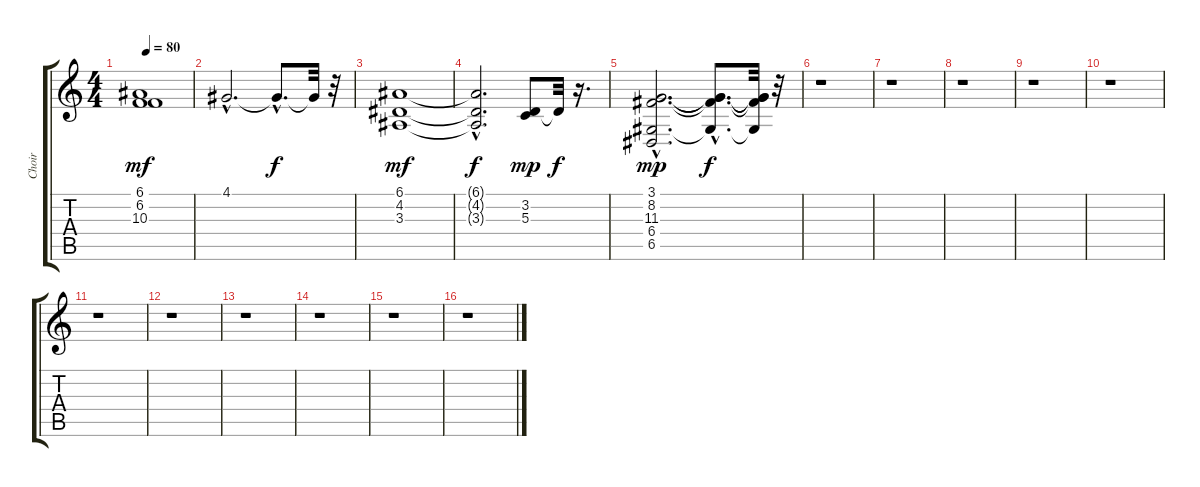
\track ("Choir" "Choir") {instrument choiraahs}
\staff {score tabs}
\tuning (E4 B3 G3 D3 A2 E2) {hide}
\ts (4 4)
\tempo 80
\clef g2
\ks c
(6.1 6.2 10.3).1{dy mf} |
4.1{hac}.2{d} 4.1{hac t}.8{d dy f} 4.1{t}.32 r.32 |
(6.1 4.2 3.3).1{dy mf} |
(6.1{hac t} 4.2{hac t} 3.3{hac t}).2{d dy f} (3.2 5.3).8{dy mp} 3.2{t}.32{dy f} r.16{d} |
(3.1{hac} 8.2{hac} 11.3{hac} 6.4{hac} 6.5).2{d dy mp} (3.1{hac t} 8.2{hac t} 11.3{hac t} 6.4{hac t}).8{d dy f} (3.1{t} 8.2{t} 11.3{t} 6.4{t}).32 r.32 |
r.1 |
r.1 |
r.1 |
r.1 |
r.1 |
r.1 |
r.1 |
r.1 |
r.1 |
r.1 |
r.1
